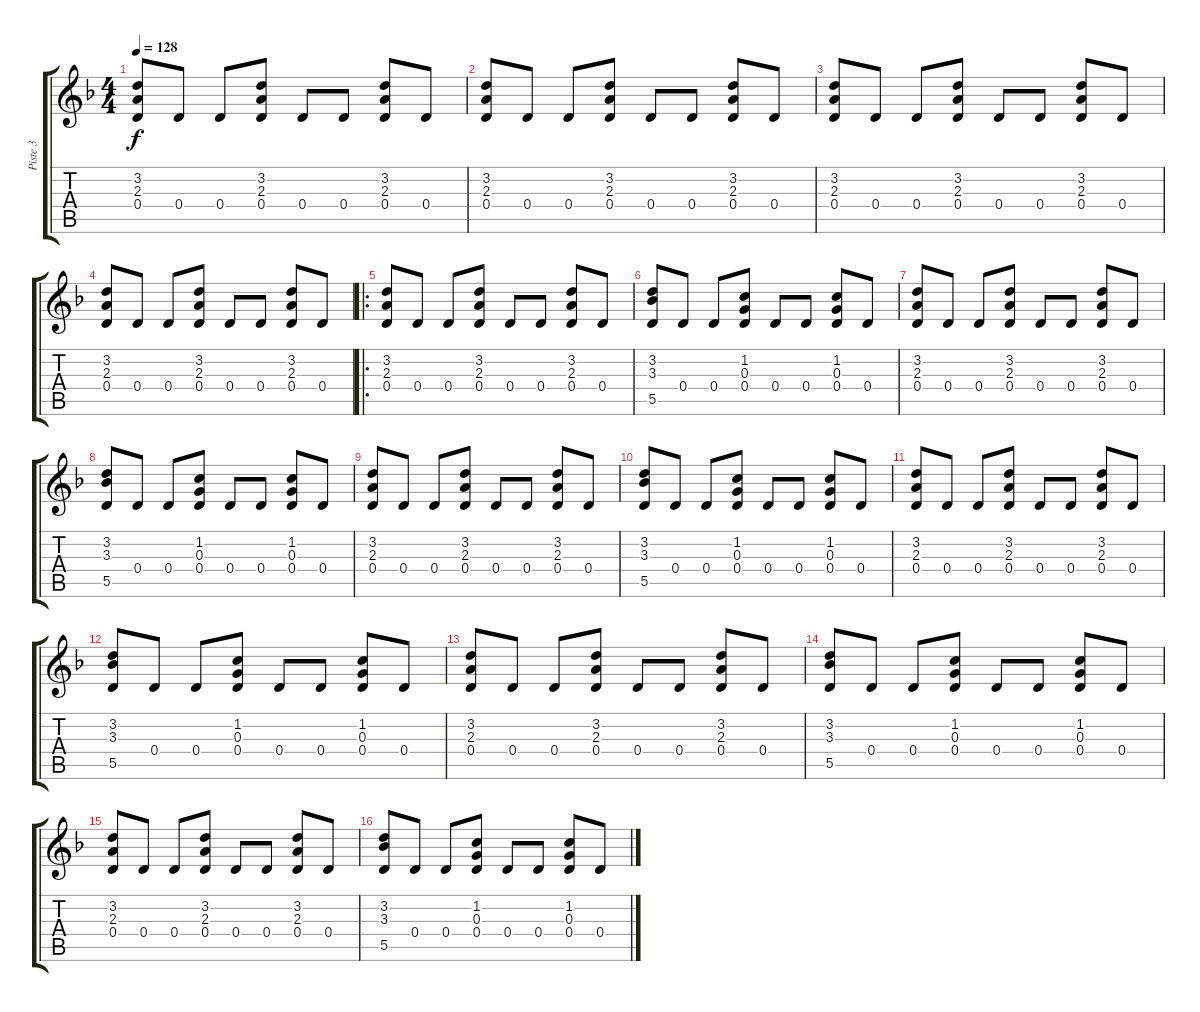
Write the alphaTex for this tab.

\track ("Piste 3" "Piste 3") {instrument acousticguitarnylon}
\staff {score tabs}
\tuning (E4 B3 G3 D3 A2 E2) {hide}
\ts (4 4)
\tempo 128
\clef g2
\ks f
(3.2 2.3 0.4).8{dy f instrument acousticguitarnylon} 0.4.8 0.4.8 (3.2 2.3 0.4).8 0.4.8 0.4.8 (3.2 2.3 0.4).8 0.4.8 |
(3.2 2.3 0.4).8 0.4.8 0.4.8 (3.2 2.3 0.4).8 0.4.8 0.4.8 (3.2 2.3 0.4).8 0.4.8 |
(3.2 2.3 0.4).8 0.4.8 0.4.8 (3.2 2.3 0.4).8 0.4.8 0.4.8 (3.2 2.3 0.4).8 0.4.8 |
(3.2 2.3 0.4).8 0.4.8 0.4.8 (3.2 2.3 0.4).8 0.4.8 0.4.8 (3.2 2.3 0.4).8 0.4.8 |
\ro
(3.2 2.3 0.4).8 0.4.8 0.4.8 (3.2 2.3 0.4).8 0.4.8 0.4.8 (3.2 2.3 0.4).8 0.4.8 |
(3.2 3.3 5.5).8 0.4.8 0.4.8 (1.2 0.3 0.4).8 0.4.8 0.4.8 (1.2 0.3 0.4).8 0.4.8 |
(3.2 2.3 0.4).8 0.4.8 0.4.8 (3.2 2.3 0.4).8 0.4.8 0.4.8 (3.2 2.3 0.4).8 0.4.8 |
(3.2 3.3 5.5).8 0.4.8 0.4.8 (1.2 0.3 0.4).8 0.4.8 0.4.8 (1.2 0.3 0.4).8 0.4.8 |
(3.2 2.3 0.4).8 0.4.8 0.4.8 (3.2 2.3 0.4).8 0.4.8 0.4.8 (3.2 2.3 0.4).8 0.4.8 |
(3.2 3.3 5.5).8 0.4.8 0.4.8 (1.2 0.3 0.4).8 0.4.8 0.4.8 (1.2 0.3 0.4).8 0.4.8 |
(3.2 2.3 0.4).8 0.4.8 0.4.8 (3.2 2.3 0.4).8 0.4.8 0.4.8 (3.2 2.3 0.4).8 0.4.8 |
(3.2 3.3 5.5).8 0.4.8 0.4.8 (1.2 0.3 0.4).8 0.4.8 0.4.8 (1.2 0.3 0.4).8 0.4.8 |
(3.2 2.3 0.4).8 0.4.8 0.4.8 (3.2 2.3 0.4).8 0.4.8 0.4.8 (3.2 2.3 0.4).8 0.4.8 |
(3.2 3.3 5.5).8 0.4.8 0.4.8 (1.2 0.3 0.4).8 0.4.8 0.4.8 (1.2 0.3 0.4).8 0.4.8 |
(3.2 2.3 0.4).8 0.4.8 0.4.8 (3.2 2.3 0.4).8 0.4.8 0.4.8 (3.2 2.3 0.4).8 0.4.8 |
(3.2 3.3 5.5).8 0.4.8 0.4.8 (1.2 0.3 0.4).8 0.4.8 0.4.8 (1.2 0.3 0.4).8 0.4.8
